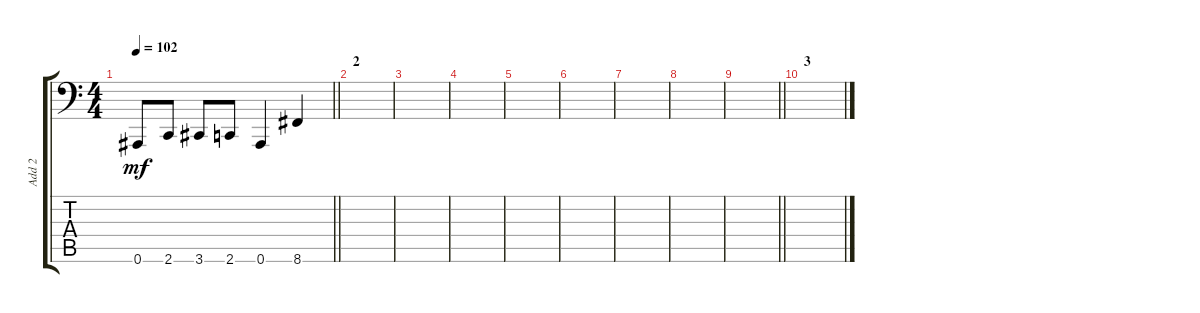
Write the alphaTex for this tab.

\track ("Add 2" "Add 2") {instrument choiraahs}
\staff {score tabs}
\tuning (C4 G3 Eb3 Bb2 F2 Bb1) {hide}
\ts (4 4)
\tempo 102
\clef f4
\barLineRight lightlight
\ks c
0.6.8{dy mf} 2.6.8 3.6.8 2.6.8 0.6.4 8.6.4 |
\section ("" "2")
|
|
|
|
|
|
|
\barLineRight lightlight
|
\section ("" "3")
